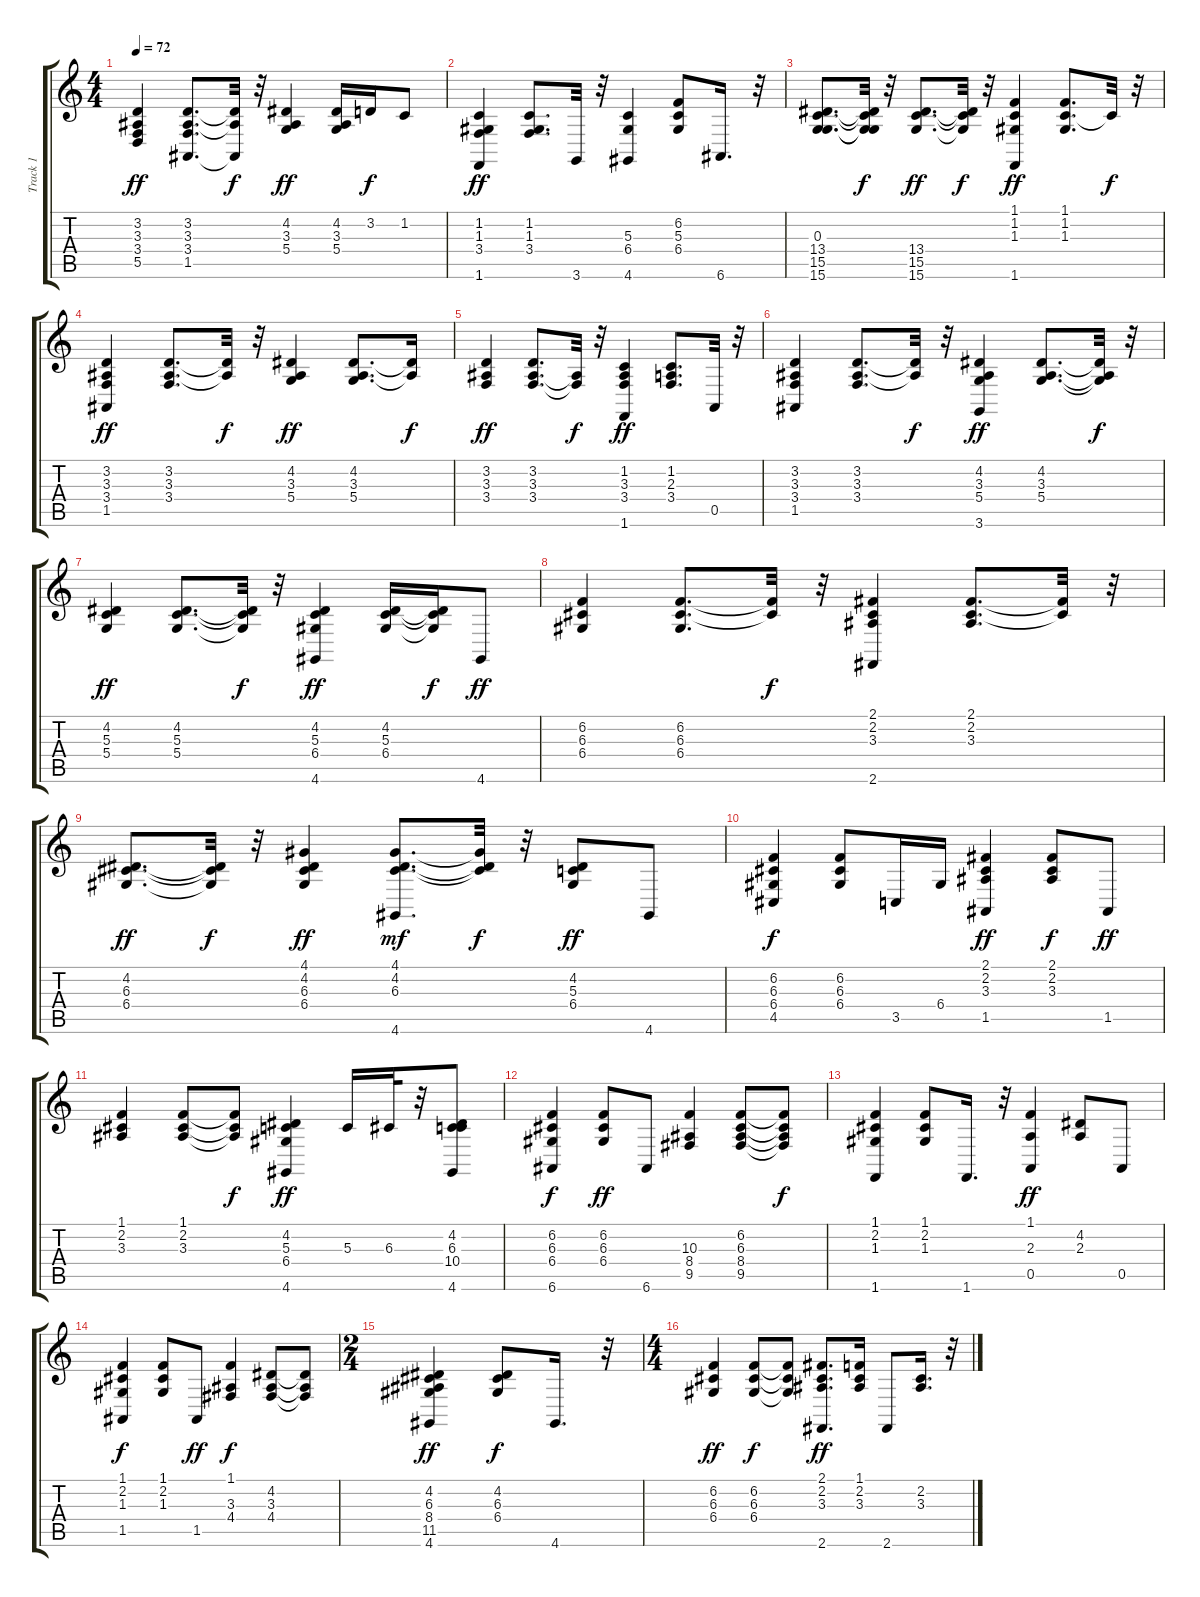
\track ("Track 1" "Track 1") {instrument brightacousticpiano}
\staff {score tabs}
\tuning (E4 B3 G3 D3 A2 E2) {hide}
\ts (4 4)
\tempo 72
\clef g2
\ks c
(3.2 3.3 3.4 5.5).4{dy ff} (3.2 3.3 3.4 1.5).8{d} (3.2{t} 3.3{t} 1.5{t}).32{dy f} r.32 (4.2 3.3 5.4).4{dy ff} (4.2 3.3 5.4).16 3.2.16{dy f} 1.2.8 |
(1.2 1.3 3.4 1.6).4{dy ff} (1.2 1.3 3.4).8{d} 3.6.32 r.32 (5.3 6.4 4.6).4 (6.2 5.3 6.4).8 6.6.16{d} r.32 |
(0.3 13.4 15.5 15.6).8{d} (0.3{t} 13.4{t} 15.5{t} 15.6{t}).32{dy f} r.32 (13.4 15.5 15.6).8{d dy ff} (13.4{t} 15.5{t} 15.6{t}).32{dy f} r.32 (1.1 1.2 1.3 1.6).4{dy ff} (1.1 1.2 1.3).8{d} 1.2{t}.32{dy f} r.32 |
(3.2 3.3 3.4 1.5).4{dy ff} (3.2 3.3 3.4).8{d} (3.2{t} 3.3{t}).32{dy f} r.32 (4.2 3.3 5.4).4{dy ff} (4.2 3.3 5.4).8{d} (4.2{t} 3.3{t}).16{dy f} |
(3.2 3.3 3.4).4{dy ff} (3.2 3.3 3.4).8{d} (3.3{t} 3.4{t}).32{dy f} r.32 (1.2 3.3 3.4 1.6).4{dy ff} (1.2 2.3 3.4).8{d} 0.5.32 r.32 |
(3.2 3.3 3.4 1.5).4 (3.2 3.3 3.4).8{d} (3.2{t} 3.3{t}).32{dy f} r.32 (4.2 3.3 5.4 3.6).4{dy ff} (4.2 3.3 5.4).8{d} (4.2{t} 3.3{t} 5.4{t}).32{dy f} r.32 |
(4.2 5.3 5.4).4{dy ff} (4.2 5.3 5.4).8{d} (4.2{t} 5.3{t} 5.4{t}).32{dy f} r.32 (4.2 5.3 6.4 4.6).4{dy ff} (4.2 5.3 6.4).16 (4.2{t} 5.3{t} 6.4{t}).16{dy f} 4.6.8{dy ff} |
(6.2 6.3 6.4).4 (6.2 6.3 6.4).8{d} (6.2{t} 6.3{t}).32{dy f} r.32 (2.1 2.2 3.3 2.6).4 (2.1 2.2 3.3).8{d} (2.1{t} 2.2{t}).32 r.32 |
(4.2 6.3 6.4).8{d dy ff} (4.2{t} 6.3{t} 6.4{t}).32{dy f} r.32 (4.1 4.2 6.3 6.4).4{dy ff} (4.1 4.2 6.3 4.6).8{d dy mf} (4.1{t} 4.2{t} 6.3{t}).32{dy f} r.32 (4.2 5.3 6.4).8{dy ff} 4.6.8 |
(6.2 6.3 6.4 4.5).4{dy f} (6.2 6.3 6.4).8 3.5.16 6.4.16 (2.1 2.2 3.3 1.5).4{dy ff} (2.1 2.2 3.3).8{dy f} 1.5.8{dy ff} |
(1.1 2.2 3.3).4 (1.1 2.2 3.3).8 (1.1{t} 2.2{t} 3.3{t}).8{dy f} (4.2 5.3 6.4 4.6).4{dy ff} 5.3.16 6.3.32 r.32 (4.2 6.3 10.4 4.6).8 |
(6.2 6.3 6.4 6.6).4{dy f} (6.2 6.3 6.4).8{dy ff} 6.6.8 (10.3 8.4 9.5).4 (6.2 6.3 8.4 9.5).8 (6.2{t} 6.3{t} 8.4{t} 9.5{t}).8{dy f} |
(1.1 2.2 1.3 1.6).4 (1.1 2.2 1.3).8 1.6.16{d} r.32 (1.1 2.3 0.5).4{dy ff} (4.2 2.3).8 0.5.8 |
(1.1 2.2 1.3 1.5).4{dy f} (1.1 2.2 1.3).8 1.5.8{dy ff} (1.1 3.3 4.4).4{dy f} (4.2 3.3 4.4).8 (4.2{t} 3.3{t} 4.4{t}).8 |
\ts (2 4)
(4.2 6.3 8.4 11.5 4.6).4{dy ff} (4.2 6.3 6.4).8{dy f} 4.6.16{d} r.32 |
\ts (4 4)
(6.2 6.3 6.4).4{dy ff} (6.2 6.3 6.4).8{dy f} (6.2{t} 6.3{t} 6.4{t}).8 (2.1 2.2 3.3 2.6).8{d dy ff} (1.1 2.2 3.3).16 2.6.8 (2.2 3.3).16{d} r.32
